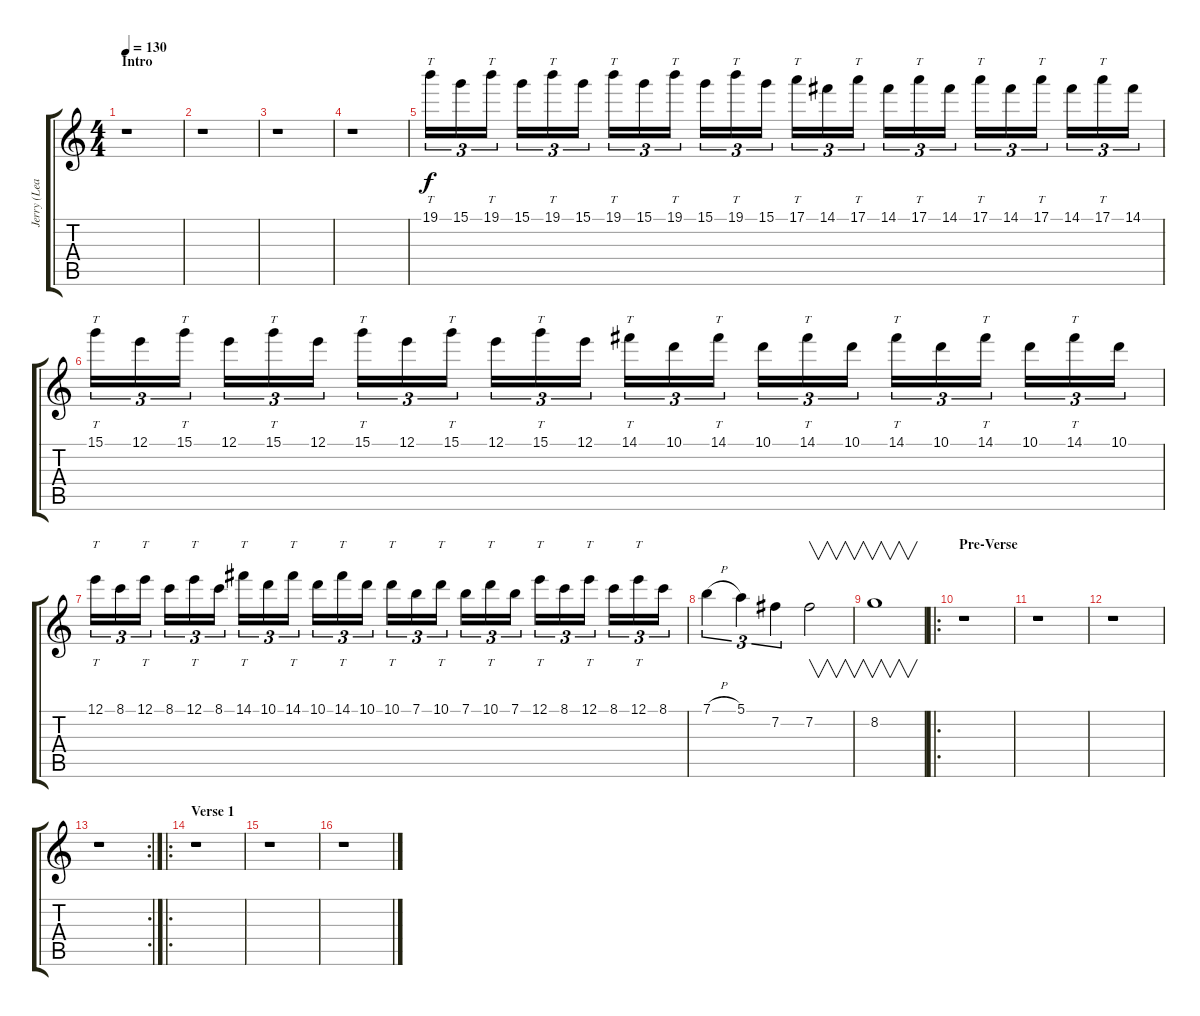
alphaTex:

\track ("Jerry (Lead)" "Jerry (Lea") {instrument distortionguitar}
\staff {score tabs}
\tuning (E4 B3 G3 D3 A2 E2) {hide}
\ts (4 4)
\section ("" "Intro")
\tempo 130
\clef g2
\ks c
r.1{dy f instrument distortionguitar} |
r.1 |
r.1 |
r.1 |
19.1.16{tt tu (3 2)} 15.1.16{tu (3 2)} 19.1.16{tt tu (3 2)} 15.1.16{tu (3 2)} 19.1.16{tt tu (3 2)} 15.1.16{tu (3 2)} 19.1.16{tt tu (3 2)} 15.1.16{tu (3 2)} 19.1.16{tt tu (3 2)} 15.1.16{tu (3 2)} 19.1.16{tt tu (3 2)} 15.1.16{tu (3 2)} 17.1.16{tt tu (3 2)} 14.1.16{tu (3 2)} 17.1.16{tt tu (3 2)} 14.1.16{tu (3 2)} 17.1.16{tt tu (3 2)} 14.1.16{tu (3 2)} 17.1.16{tt tu (3 2)} 14.1.16{tu (3 2)} 17.1.16{tt tu (3 2)} 14.1.16{tu (3 2)} 17.1.16{tt tu (3 2)} 14.1.16{tu (3 2)} |
15.1.16{tt tu (3 2)} 12.1.16{tu (3 2)} 15.1.16{tt tu (3 2)} 12.1.16{tu (3 2)} 15.1.16{tt tu (3 2)} 12.1.16{tu (3 2)} 15.1.16{tt tu (3 2)} 12.1.16{tu (3 2)} 15.1.16{tt tu (3 2)} 12.1.16{tu (3 2)} 15.1.16{tt tu (3 2)} 12.1.16{tu (3 2)} 14.1.16{tt tu (3 2)} 10.1.16{tu (3 2)} 14.1.16{tt tu (3 2)} 10.1.16{tu (3 2)} 14.1.16{tt tu (3 2)} 10.1.16{tu (3 2)} 14.1.16{tt tu (3 2)} 10.1.16{tu (3 2)} 14.1.16{tt tu (3 2)} 10.1.16{tu (3 2)} 14.1.16{tt tu (3 2)} 10.1.16{tu (3 2)} |
12.1.16{tt tu (3 2)} 8.1.16{tu (3 2)} 12.1.16{tt tu (3 2)} 8.1.16{tu (3 2)} 12.1.16{tt tu (3 2)} 8.1.16{tu (3 2)} 14.1.16{tt tu (3 2)} 10.1.16{tu (3 2)} 14.1.16{tt tu (3 2)} 10.1.16{tu (3 2)} 14.1.16{tt tu (3 2)} 10.1.16{tu (3 2)} 10.1.16{tt tu (3 2)} 7.1.16{tu (3 2)} 10.1.16{tt tu (3 2)} 7.1.16{tu (3 2)} 10.1.16{tt tu (3 2)} 7.1.16{tu (3 2)} 12.1.16{tt tu (3 2)} 8.1.16{tu (3 2)} 12.1.16{tt tu (3 2)} 8.1.16{tu (3 2)} 12.1.16{tt tu (3 2)} 8.1.16{tu (3 2)} |
7.1{h}.4{tu (3 2)} 5.1.4{tu (3 2)} 7.2.4{tu (3 2)} 7.2.2{v} |
8.2.1{v} |
\ro
\section ("" "Pre-Verse")
r.1 |
r.1 |
r.1 |
\rc 2
r.1 |
\ro
\section ("" "Verse 1")
r.1 |
r.1 |
r.1
